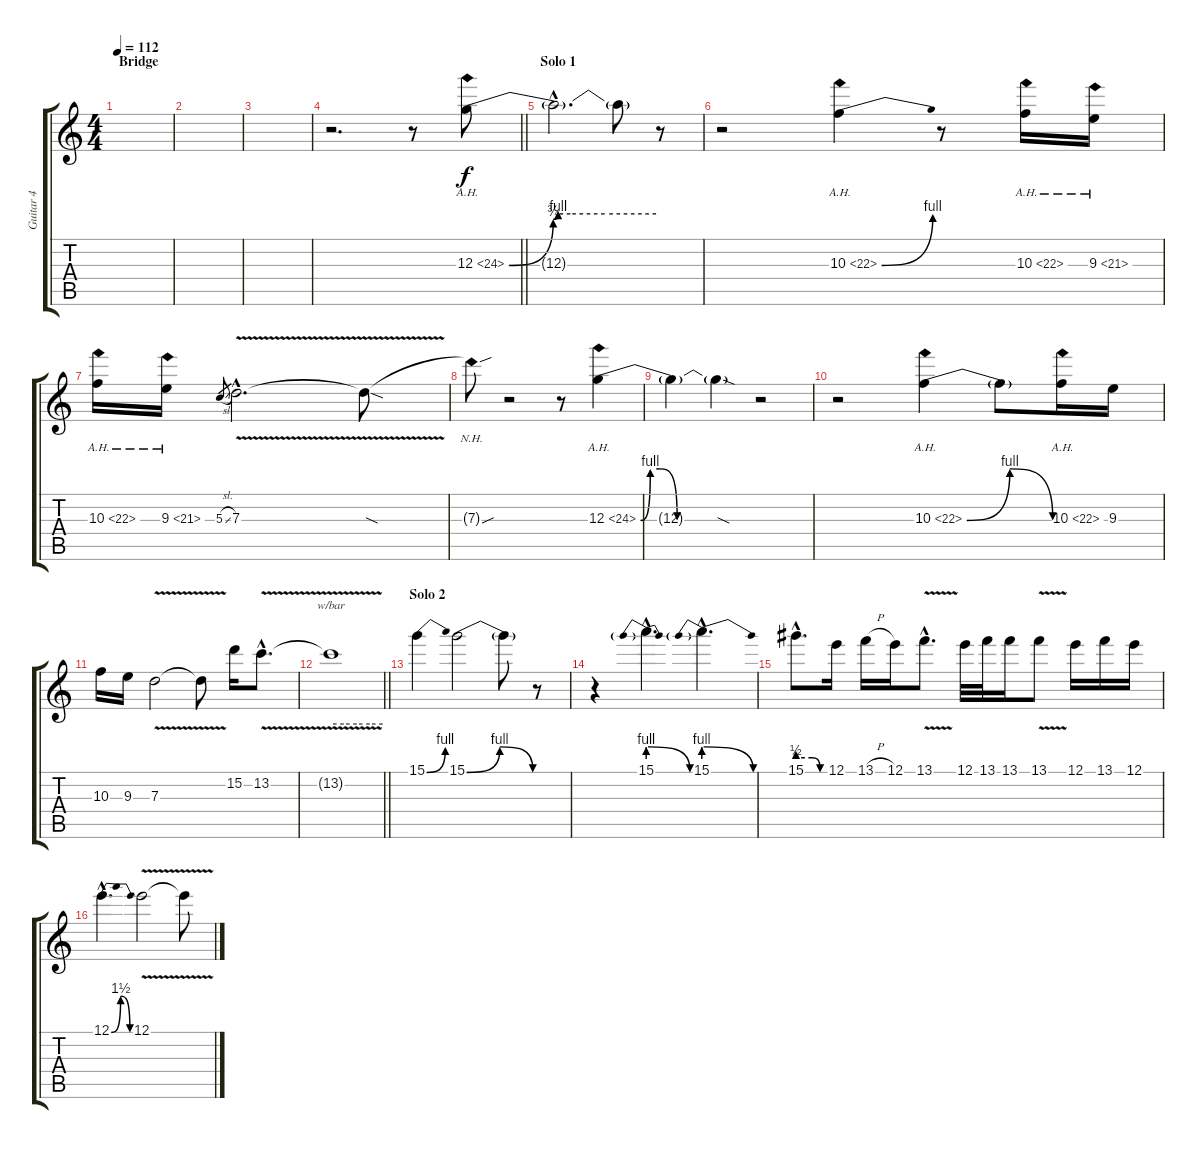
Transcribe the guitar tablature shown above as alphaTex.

\track ("Guitar 4" "Guitar 4") {instrument overdrivenguitar}
\staff {score tabs}
\tuning (E4 B3 G3 D3 A2 E2) {hide}
\ts (4 4)
\section ("" "Bridge")
\tempo 112
\clef g2
\ks c
|
|
|
\barLineRight lightlight
r.2{d} r.8 12.3{be (custom 0 0 18 3 20 4 25 4 39 4 60 4) ah 12}.8 |
\section ("" "Solo 1")
12.3{hac t}.2{d} 12.3{t}.8 r.8 |
r.2 10.3{be (bend 0 0 60 4) ah 12}.4 r.8 10.3{ah 12}.16 9.3{ah 12}.16 |
10.3{ah 12}.16 9.3{ah 12}.16 5.3{sl}.8{gr} 7.3{v hac}.2{d} 7.3{sod t}.8 |
7.3{nh sou t}.8 r.2 r.8 12.3{be (custom 0 0 5 4 10 4 19 0 30 0 60 0) ah 12}.4 |
12.3{t}.4 12.3{sod t}.4 r.2 |
r.2 10.3{be (bendrelease 0 0 10 4 45 4 60 0) ah 12}.4 10.3{t}.8 10.3{ah 12}.16 9.3.16 |
10.3.16 9.3.16 7.3{v}.2 7.3{t}.8 15.2.16 13.2{v hac}.8{d} |
\barLineRight lightlight
13.2{t}.1{tbe (custom default 0 0 15 0 30 0 45 0 60 0)} |
\section ("" "Solo 2")
15.1{be (bend 0 0 60 4)}.4 15.1{be (bendrelease 0 0 10 4 45 4 60 0)}.2 15.1{t}.8 r.8 |
r.4 15.1{be (prebendrelease 0 4 60 0) hac}.4{d} 15.1{be (prebendrelease 0 4 60 0) hac}.4{d} |
15.1{be (custom 0 2 32 2 50 0 60 0) hac}.8{d} 12.1.16 13.1{h}.16 12.1.16 13.1{v hac}.8{d} 12.1.32 13.1.32 13.1.16 13.1{v}.8 12.1.16 13.1.16 12.1.16 |
12.1{be (bendrelease 0 0 15 6 45 6 60 0) hac}.4{d} 12.1{v}.2 12.1{t}.8
